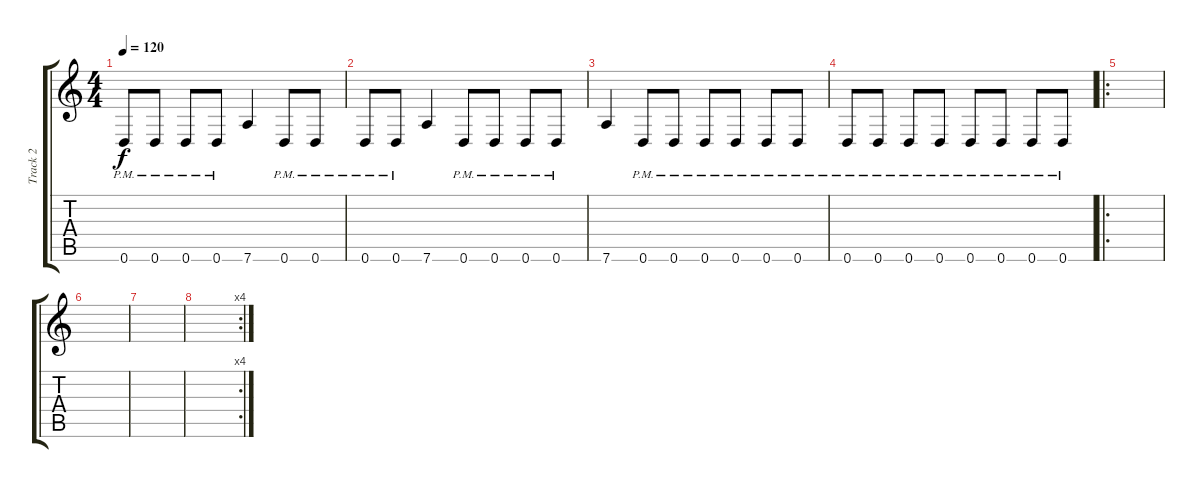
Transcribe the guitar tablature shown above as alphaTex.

\track ("Track 2" "Track 2") {instrument distortionguitar}
\staff {score tabs}
\tuning (E4 B3 G3 D3 A2 D2) {hide}
\ts (4 4)
\tempo 120
\clef g2
\ks c
0.6{pm}.8{dy f} 0.6{pm}.8 0.6{pm}.8 0.6{pm}.8 7.6.4 0.6{pm}.8 0.6{pm}.8 |
0.6{pm}.8 0.6{pm}.8 7.6.4 0.6{pm}.8 0.6{pm}.8 0.6{pm}.8 0.6{pm}.8 |
7.6.4 0.6{pm}.8 0.6{pm}.8 0.6{pm}.8 0.6{pm}.8 0.6{pm}.8 0.6{pm}.8 |
0.6{pm}.8 0.6{pm}.8 0.6{pm}.8 0.6{pm}.8 0.6{pm}.8 0.6{pm}.8 0.6{pm}.8 0.6{pm}.8 |
\ro
|
|
|
\rc 4
